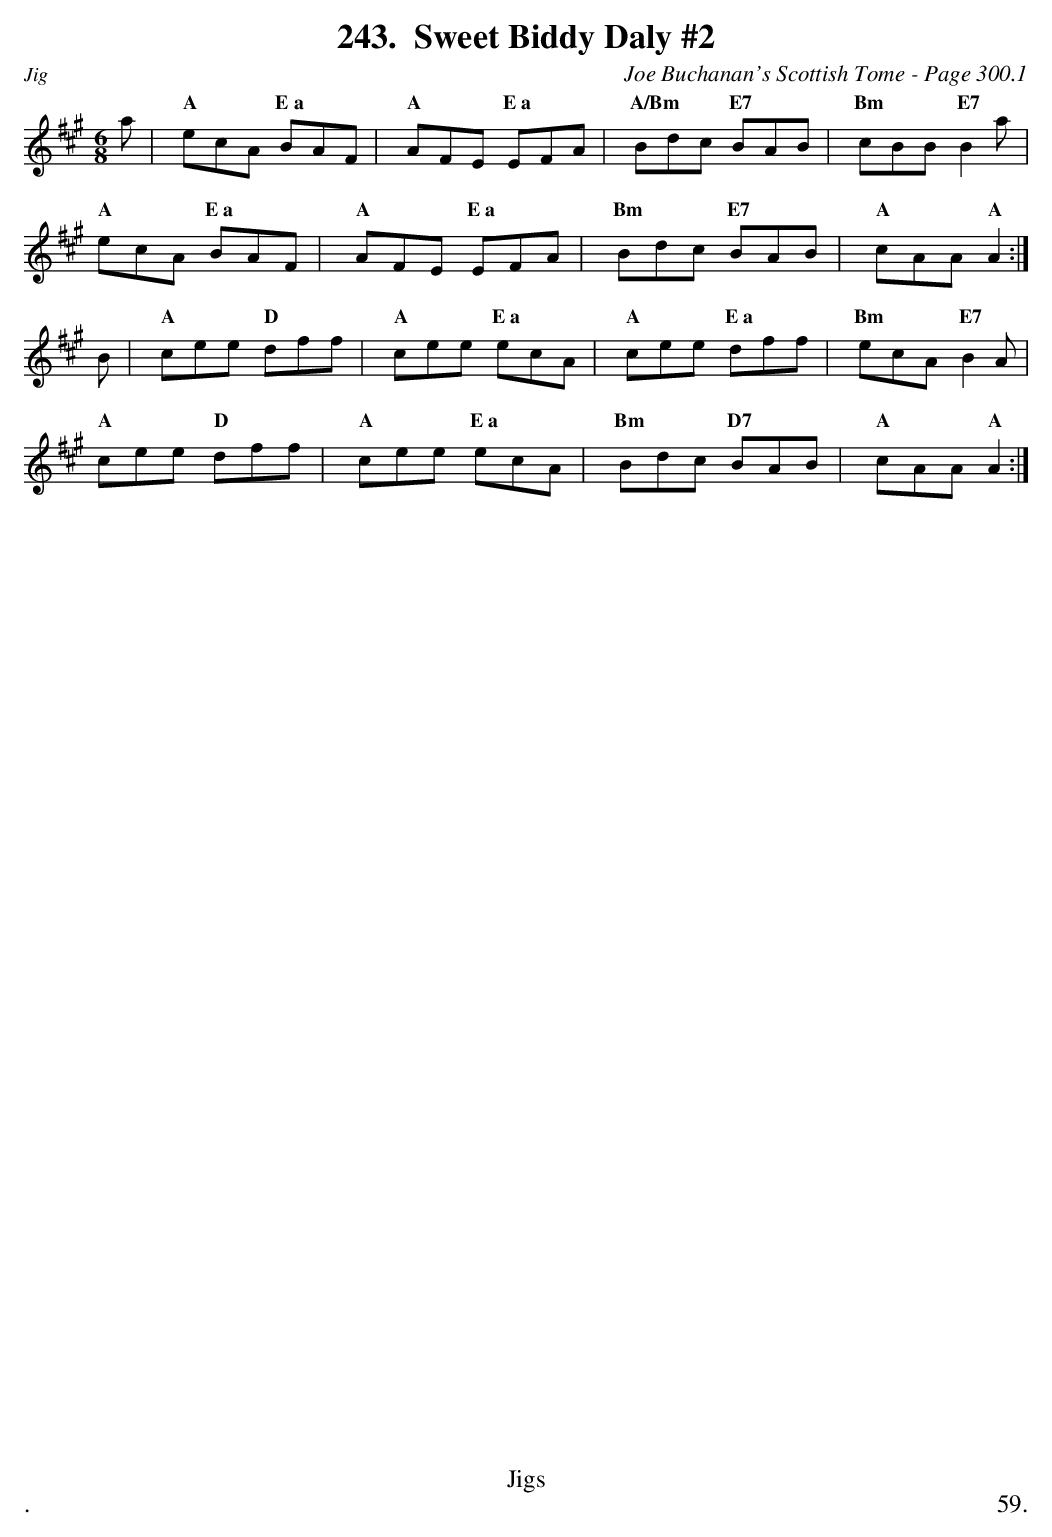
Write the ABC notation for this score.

X:1
T:Sweet Biddy Daly #2
C:Joe Buchanan's Scottish Tome - Page 300.1
L:1/8
M:6/8
K:A
a | "A"ecA "E a"BAF | "A"AFE "E a"EFA | "A/Bm"Bdc "E7"BAB | "Bm"cBB "E7"B2 a |
"A"ecA "E a"BAF | "A"AFE "E a"EFA | "Bm"Bdc "E7"BAB | "A"cAA "A"A2 :|
B | "A"cee "D"dff | "A"cee "E a"ecA | "A"cee "E a"dff | "Bm"ecA "E7"B2 A |
"A"cee "D"dff | "A"cee "E a"ecA | "Bm"Bdc "D7"BAB | "A"cAA "A"A2 :|
